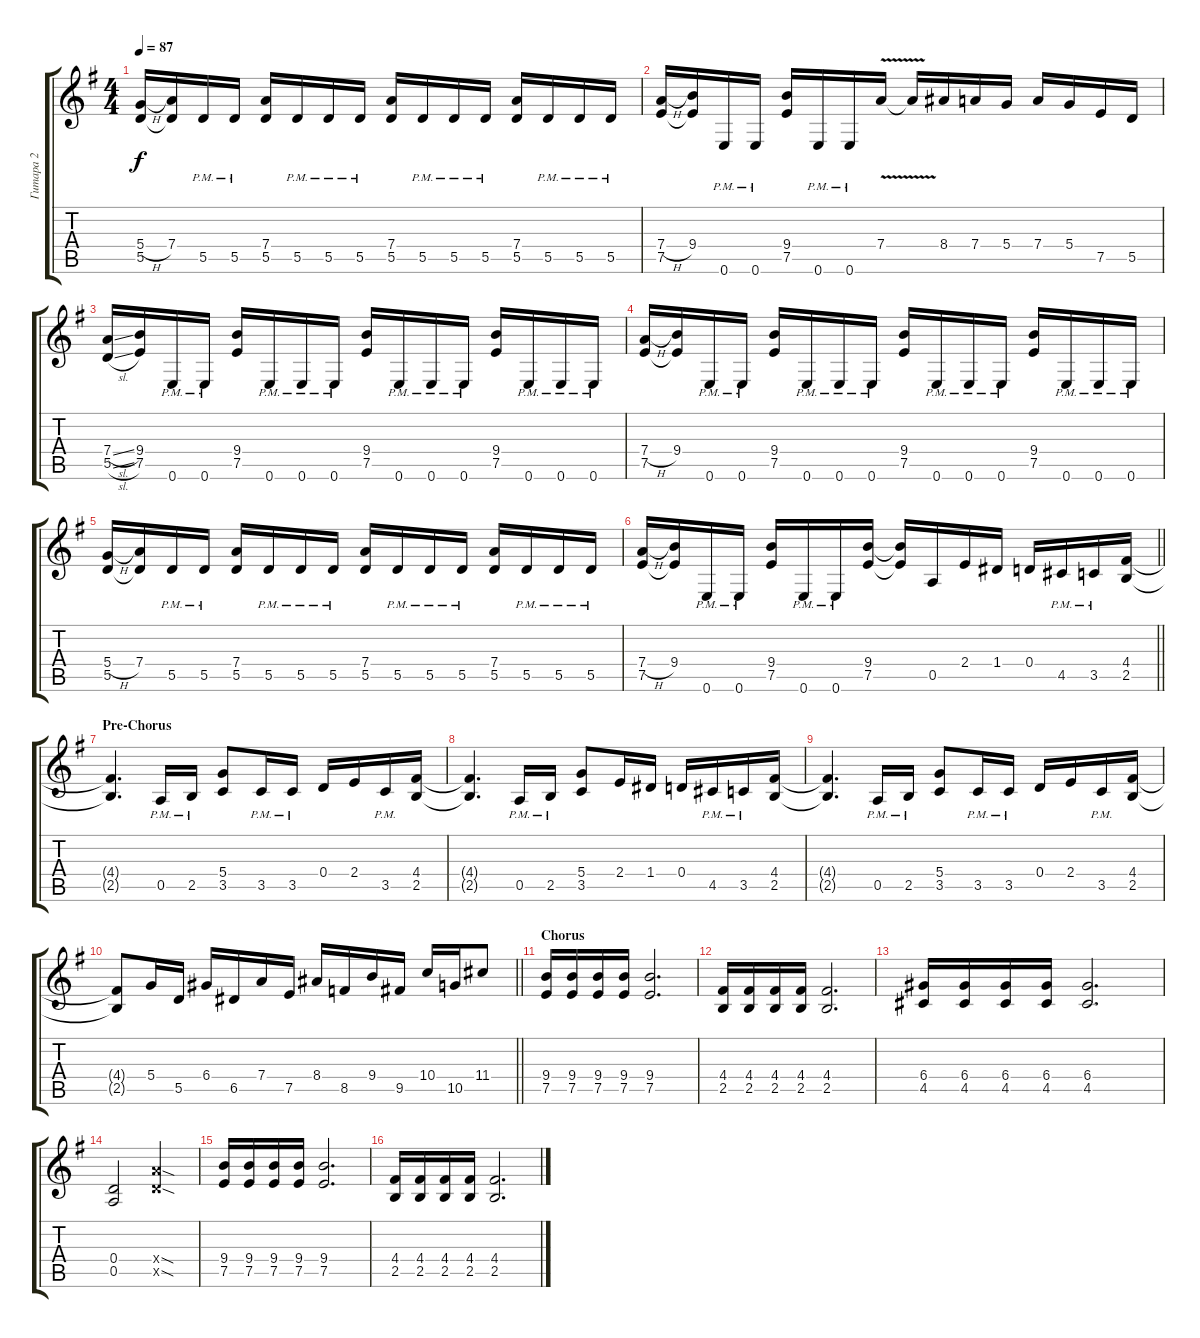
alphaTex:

\track ("Гитара 2" "Гитара 2") {instrument distortionguitar}
\staff {score tabs}
\tuning (E4 B3 G3 D3 A2 E2) {hide}
\ts (4 4)
\tempo 87
\clef g2
\ks eminor
(5.4{h} 5.5).16{dy f} (7.4 5.5{t}).16 5.5{pm}.16 5.5{pm}.16 (7.4 5.5).16 5.5{pm}.16 5.5{pm}.16 5.5{pm}.16 (7.4 5.5).16 5.5{pm}.16 5.5{pm}.16 5.5{pm}.16 (7.4 5.5).16 5.5{pm}.16 5.5{pm}.16 5.5{pm}.16 |
(7.4{h} 7.5).16 (9.4 7.5{t}).16 0.6{pm}.16 0.6{pm}.16 (9.4 7.5).16 0.6{pm}.16 0.6{pm}.16 7.4{v}.16 7.4{t}.16 8.4.16 7.4.16 5.4.16 7.4.16 5.4.16 7.5.16 5.5.16 |
(7.4{sl} 5.5{sl}).16 (9.4 7.5).16 0.6{pm}.16 0.6{pm}.16 (9.4 7.5).16 0.6{pm}.16 0.6{pm}.16 0.6{pm}.16 (9.4 7.5).16 0.6{pm}.16 0.6{pm}.16 0.6{pm}.16 (9.4 7.5).16 0.6{pm}.16 0.6{pm}.16 0.6{pm}.16 |
(7.4{h} 7.5).16 (9.4 7.5{t}).16 0.6{pm}.16 0.6{pm}.16 (9.4 7.5).16 0.6{pm}.16 0.6{pm}.16 0.6{pm}.16 (9.4 7.5).16 0.6{pm}.16 0.6{pm}.16 0.6{pm}.16 (9.4 7.5).16 0.6{pm}.16 0.6{pm}.16 0.6{pm}.16 |
(5.4{h} 5.5).16 (7.4 5.5{t}).16 5.5{pm}.16 5.5{pm}.16 (7.4 5.5).16 5.5{pm}.16 5.5{pm}.16 5.5{pm}.16 (7.4 5.5).16 5.5{pm}.16 5.5{pm}.16 5.5{pm}.16 (7.4 5.5).16 5.5{pm}.16 5.5{pm}.16 5.5{pm}.16 |
\barLineRight lightlight
(7.4{h} 7.5).16 (9.4 7.5{t}).16 0.6{pm}.16 0.6{pm}.16 (9.4 7.5).16 0.6{pm}.16 0.6{pm}.16 (9.4 7.5).16 (9.4{t} 7.5{t}).16 0.5.16 2.4.16 1.4.16 0.4.16 4.5{pm}.16 3.5{pm}.16 (4.4 2.5).16 |
\section ("" "Pre-Chorus")
(4.4{t} 2.5{t}).4{d} 0.5{pm}.16 2.5{pm}.16 (5.4 3.5).8 3.5{pm}.16 3.5{pm}.16 0.4.16 2.4.16 3.5{pm}.16 (4.4 2.5).16 |
(4.4{t} 2.5{t}).4{d} 0.5{pm}.16 2.5{pm}.16 (5.4 3.5).8 2.4.16 1.4.16 0.4.16 4.5{pm}.16 3.5{pm}.16 (4.4 2.5).16 |
(4.4{t} 2.5{t}).4{d} 0.5{pm}.16 2.5{pm}.16 (5.4 3.5).8 3.5{pm}.16 3.5{pm}.16 0.4.16 2.4.16 3.5{pm}.16 (4.4 2.5).16 |
\barLineRight lightlight
(4.4{t} 2.5{t}).8 5.4.16 5.5.16 6.4.16 6.5.16 7.4.16 7.5.16 8.4.16 8.5.16 9.4.16 9.5.16 10.4.16 10.5.16 11.4.8 |
\section ("" "Chorus")
(9.4 7.5).16 (9.4 7.5).16 (9.4 7.5).16 (9.4 7.5).16 (9.4 7.5).2{d} |
(4.4 2.5).16 (4.4 2.5).16 (4.4 2.5).16 (4.4 2.5).16 (4.4 2.5).2{d} |
(6.4 4.5).16 (6.4 4.5).16 (6.4 4.5).16 (6.4 4.5).16 (6.4 4.5).2{d} |
(0.4 0.5).2 (7.4{sod x} 5.5{sod x}).2 |
(9.4 7.5).16 (9.4 7.5).16 (9.4 7.5).16 (9.4 7.5).16 (9.4 7.5).2{d} |
(4.4 2.5).16 (4.4 2.5).16 (4.4 2.5).16 (4.4 2.5).16 (4.4 2.5).2{d}
